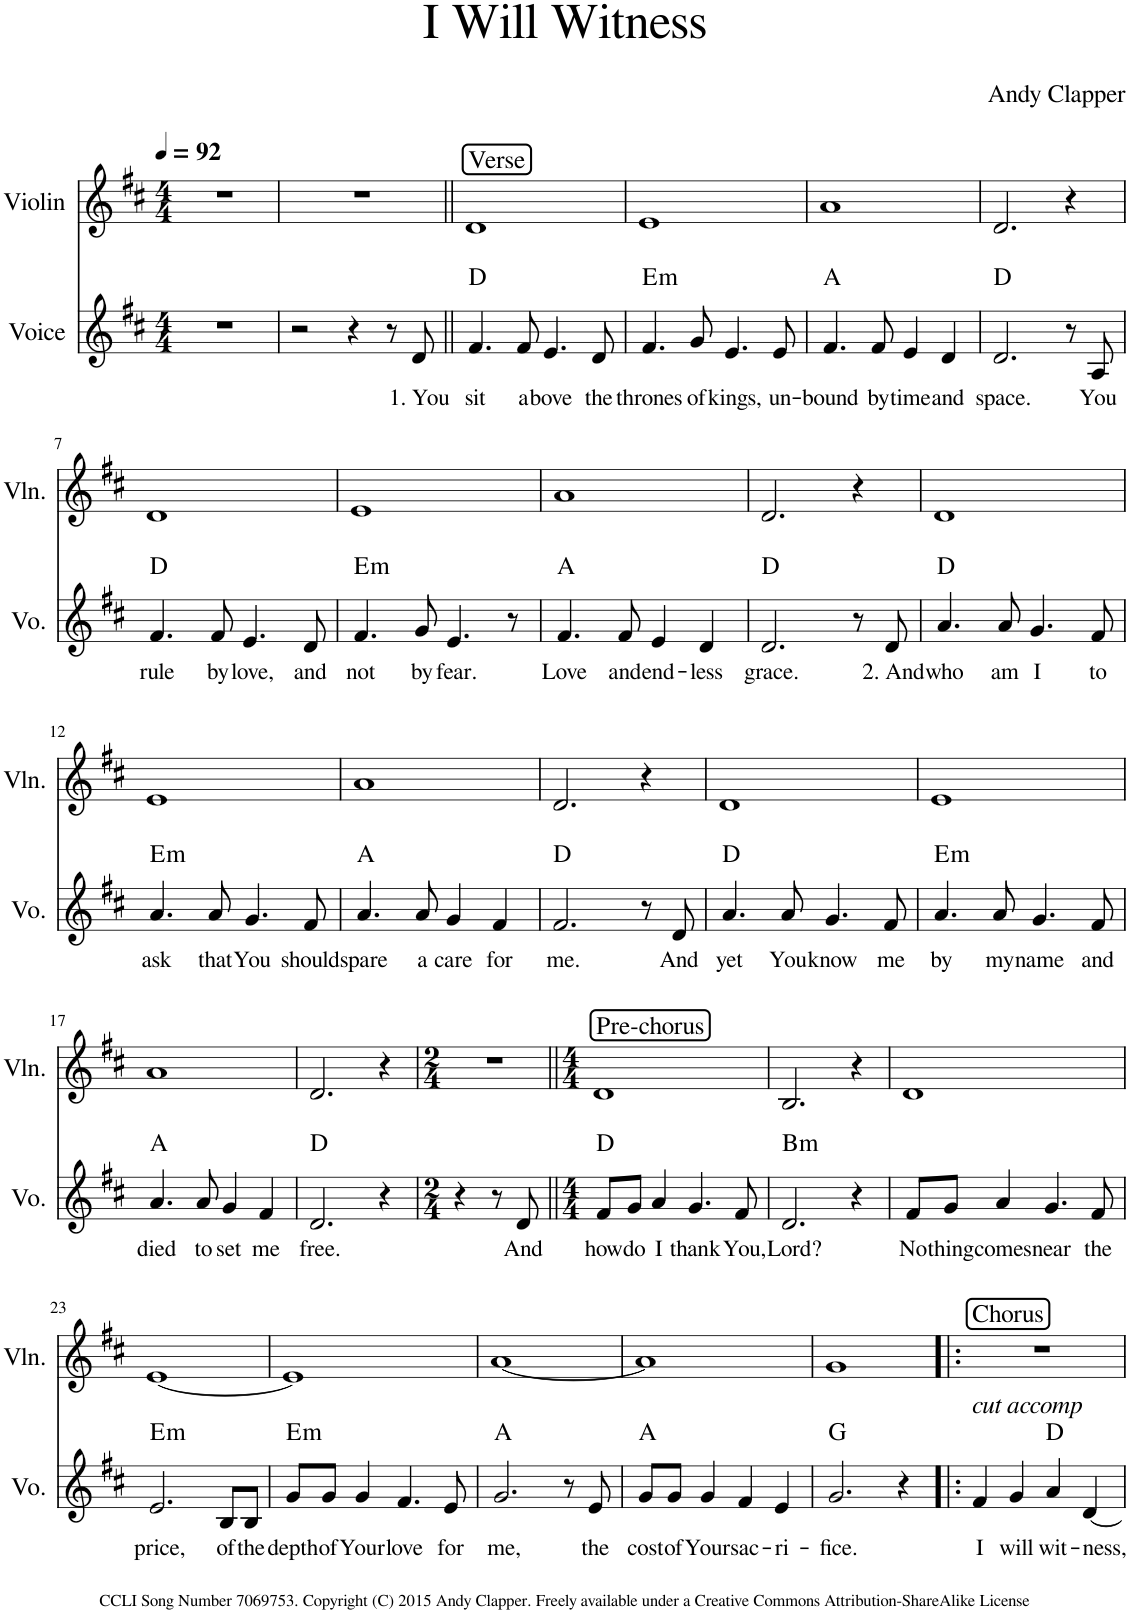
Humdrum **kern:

**kern	**text	**harte	**kern
*part2	*part2	*part2	*part1
*staff2	*staff2	*	*staff1
*I"Voice	*	*	*I"Violin
*I'Vo.	*	*	*I'Vln.
*clefG2	*	*	*clefG2
*k[f#c#]	*	*	*k[f#c#]
*M4/4	*	*	*M4/4
*MM92	*	*	*MM92
=1	=1	=1	=1
1r	.	.	1r
=2	=2	=2	=2
2r	.	.	1r
4r	.	.	.
8r	.	.	.
!	!LO:LY:b	!	!
8d/	1. You	.	.
=3||	=3||	=3||	=3||
!	!	!	!LO:TX:a:t=Verse
!	!LO:LY:b	!	!
4.f#/	sit	D:maj	1d
!	!LO:LY:b	!	!
8f#/	a-	.	.
!	!LO:LY:b	!	!
4.e/	-bove	.	.
!	!LO:LY:b	!	!
8d/	the	.	.
=4	=4	=4	=4
!	!LO:LY:b	!LO:H:kt=m	!
4.f#/	thrones	E:min	1e
!	!LO:LY:b	!	!
8g/	of	.	.
!	!LO:LY:b	!	!
4.e/	kings,	.	.
!	!LO:LY:b	!	!
8e/	un-	.	.
=5	=5	=5	=5
!	!LO:LY:b	!	!
4.f#/	-bound	A:maj	1a
!	!LO:LY:b	!	!
8f#/	by	.	.
!	!LO:LY:b	!	!
4e/	time	.	.
!	!LO:LY:b	!	!
4d/	and	.	.
=6	=6	=6	=6
!	!LO:LY:b	!	!
2.d/	space.	D:maj	2.d/
8r	.	.	4r
!	!LO:LY:b	!	!
8A/	You	.	.
!!LO:LB:g=z
=7	=7	=7	=7
!	!LO:LY:b	!	!
4.f#/	rule	D:maj	1d
!	!LO:LY:b	!	!
8f#/	by	.	.
!	!LO:LY:b	!	!
4.e/	love,	.	.
!	!LO:LY:b	!	!
8d/	and	.	.
=8	=8	=8	=8
!	!LO:LY:b	!LO:H:kt=m	!
4.f#/	not	E:min	1e
!	!LO:LY:b	!	!
8g/	by	.	.
!	!LO:LY:b	!	!
4.e/	fear.	.	.
8r	.	.	.
=9	=9	=9	=9
!	!LO:LY:b	!	!
4.f#/	Love	A:maj	1a
!	!LO:LY:b	!	!
8f#/	and	.	.
!	!LO:LY:b	!	!
4e/	end-	.	.
!	!LO:LY:b	!	!
4d/	-less	.	.
=10	=10	=10	=10
!	!LO:LY:b	!	!
2.d/	grace.	D:maj	2.d/
8r	.	.	4r
!	!LO:LY:b	!	!
8d/	2. And	.	.
=11	=11	=11	=11
!	!LO:LY:b	!	!
4.a/	who	D:maj	1d
!	!LO:LY:b	!	!
8a/	am	.	.
!	!LO:LY:b	!	!
4.g/	I	.	.
!	!LO:LY:b	!	!
8f#/	to	.	.
!!LO:LB:g=z
=12	=12	=12	=12
!	!LO:LY:b	!LO:H:kt=m	!
4.a/	ask	E:min	1e
!	!LO:LY:b	!	!
8a/	that	.	.
!	!LO:LY:b	!	!
4.g/	You	.	.
!	!LO:LY:b	!	!
8f#/	should	.	.
=13	=13	=13	=13
!	!LO:LY:b	!	!
4.a/	spare	A:maj	1a
!	!LO:LY:b	!	!
8a/	a	.	.
!	!LO:LY:b	!	!
4g/	care	.	.
!	!LO:LY:b	!	!
4f#/	for	.	.
=14	=14	=14	=14
!	!LO:LY:b	!	!
2.f#/	me.	D:maj	2.d/
8r	.	.	4r
!	!LO:LY:b	!	!
8d/	And	.	.
=15	=15	=15	=15
!	!LO:LY:b	!	!
4.a/	yet	D:maj	1d
!	!LO:LY:b	!	!
8a/	You	.	.
!	!LO:LY:b	!	!
4.g/	know	.	.
!	!LO:LY:b	!	!
8f#/	me	.	.
=16	=16	=16	=16
!	!LO:LY:b	!LO:H:kt=m	!
4.a/	by	E:min	1e
!	!LO:LY:b	!	!
8a/	my	.	.
!	!LO:LY:b	!	!
4.g/	name	.	.
!	!LO:LY:b	!	!
8f#/	and	.	.
!!LO:LB:g=z
=17	=17	=17	=17
!	!LO:LY:b	!	!
4.a/	died	A:maj	1a
!	!LO:LY:b	!	!
8a/	to	.	.
!	!LO:LY:b	!	!
4g/	set	.	.
!	!LO:LY:b	!	!
4f#/	me	.	.
=18	=18	=18	=18
!	!LO:LY:b	!	!
2.d/	free.	D:maj	2.d/
4r	.	.	4r
=19	=19	=19	=19
*M2/4	*	*	*M2/4
4r	.	.	2r
8r	.	.	.
!	!LO:LY:b	!	!
8d/	And	.	.
=20||	=20||	=20||	=20||
*M4/4	*	*	*M4/4
!	!	!	!LO:TX:a:t=Pre-chorus
!	!LO:LY:b	!	!
8f#/L	how	D:maj	1d
!	!LO:LY:b	!	!
8g/J	do	.	.
!	!LO:LY:b	!	!
4a/	I	.	.
!	!LO:LY:b	!	!
4.g/	thank	.	.
!	!LO:LY:b	!	!
8f#/	You,	.	.
=21	=21	=21	=21
!	!LO:LY:b	!LO:H:kt=m	!
2.d/	Lord?	B:min	2.B/
4r	.	.	4r
=22	=22	=22	=22
!	!LO:LY:b	!	!
8f#/L	No-	.	1d
!	!LO:LY:b	!	!
8g/J	-thing	.	.
!	!LO:LY:b	!	!
4a/	comes	.	.
!	!LO:LY:b	!	!
4.g/	near	.	.
!	!LO:LY:b	!	!
8f#/	the	.	.
!!LO:LB:g=z
=23	=23	=23	=23
!	!LO:LY:b	!LO:H:kt=m	!
2.e/	price,	E:min	[1e
!	!LO:LY:b	!	!
8B/L	of	.	.
!	!LO:LY:b	!	!
8B/J	the	.	.
=24	=24	=24	=24
!	!LO:LY:b	!LO:H:kt=m	!
8g/L	depth	E:min	1e]
!	!LO:LY:b	!	!
8g/J	of	.	.
!	!LO:LY:b	!	!
4g/	Your	.	.
!	!LO:LY:b	!	!
4.f#/	love	.	.
!	!LO:LY:b	!	!
8e/	for	.	.
=25	=25	=25	=25
!	!LO:LY:b	!	!
2.g/	me,	A:maj	[1a
8r	.	.	.
!	!LO:LY:b	!	!
8e/	the	.	.
=26	=26	=26	=26
!	!LO:LY:b	!	!
8g/L	cost	A:maj	1a]
!	!LO:LY:b	!	!
8g/J	of	.	.
!	!LO:LY:b	!	!
4g/	Your	.	.
!	!LO:LY:b	!	!
4f#/	sac-	.	.
!	!LO:LY:b	!	!
4e/	-ri-	.	.
=27	=27	=27	=27
!	!LO:LY:b	!	!
2.g/	-fice.	G:maj	1g
4r	.	.	.
=28!|:	=28!|:	=28!|:	=28!|:
!	!	!	!LO:TX:a:t=Chorus
!LO:TX:a:i:t=cut accomp	!	!	!
!	!LO:LY:b	!	!
4f#/	I	.	1r
!	!LO:LY:b	!	!
4g/	will	.	.
!	!LO:LY:b	!	!
4a/	wit-	D:maj	.
!	!LO:LY:b	!	!
[4d/	-ness,	.	.
=	=	=	=
*-	*-	*-	*-
